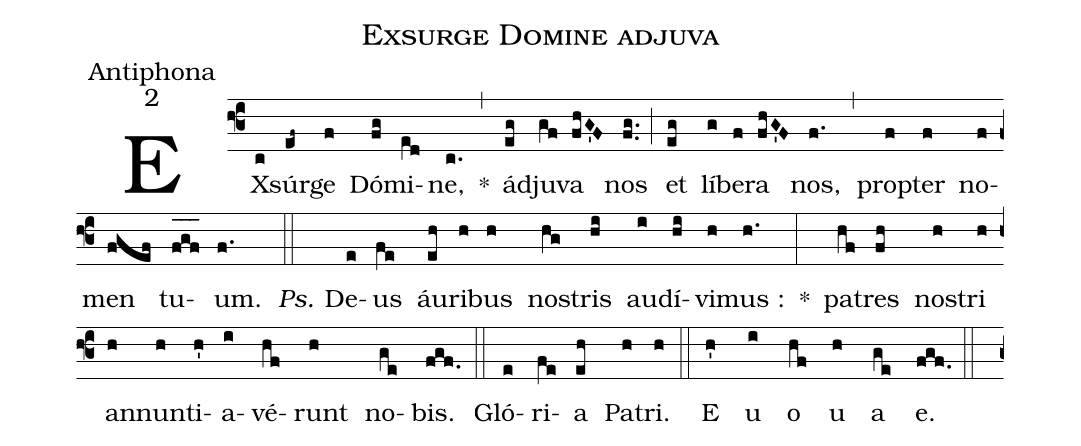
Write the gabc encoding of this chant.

name:Exsurge Domine adjuva;
office-part:Antiphona;
mode:2;
%%
(f3) EX(c)súr(ef~)ge(f) Dó(fg)mi(e[ll:1]d)ne,(c.) *(,) ád(eg)ju(gf)va(fhG'F) nos(fg..) (;) et(eg) lí(g)be(f)ra(fhG'F) nos,(f.) (,) pro(f)pter(f) no(f)men(fgef) tu(f_[oh:h]g_[oh:h]f_[oh:h])um.(f.) (::) <i>Ps.</i> De(e)us(fe) áu(eh)ri(h)bus(h) no(hg)stris(hi) au(i)dí(hi)vi(h)mus :(h.) *(:) pa(hf)tres(fh) no(h)stri(h) an(h)nun(h)ti(h')a(i)vé(hf)runt(h) no(ge)bis.(fgf.) (::) Gló(e)ri(fe)a(eh) Pa(h)tri.(h) (::) <eu>E(h') u(i) o(hf) u(h) a(ge) e.</eu>(fgf.) (::) <i>Et repetitur</i> Exsúrge Dómine.()
